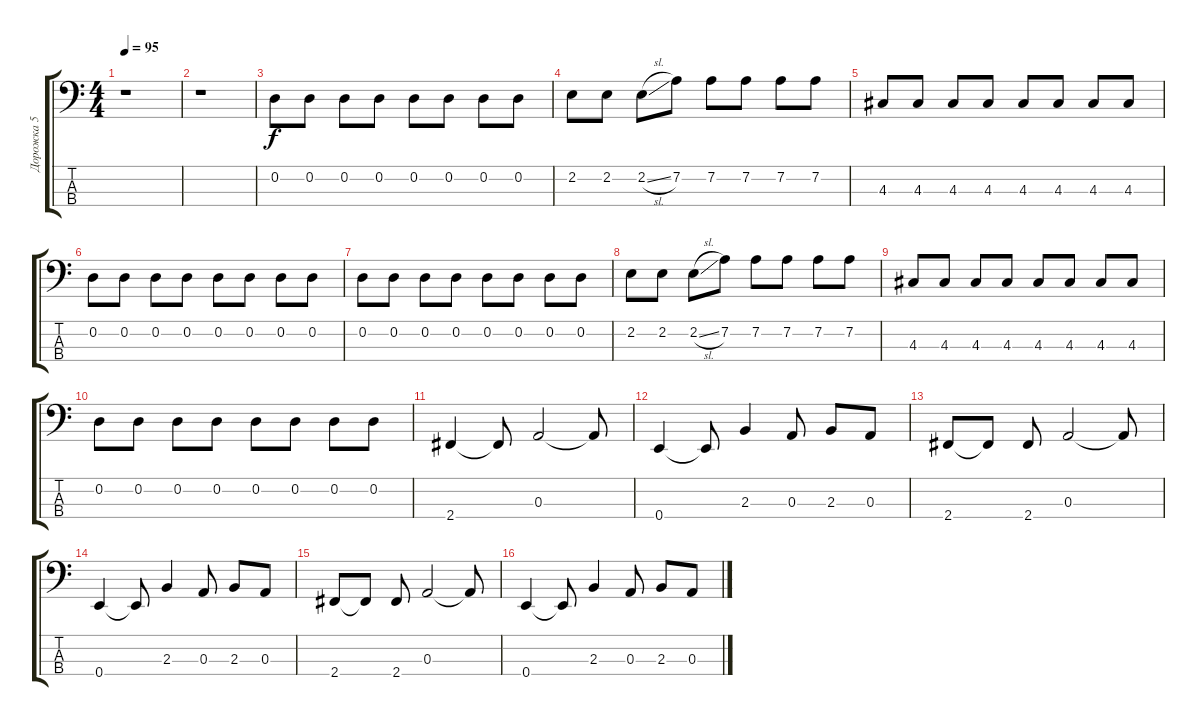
\track ("Дорожка 5" "Дорожка 5") {instrument electricbassfinger}
\staff {score tabs}
\tuning (G2 D2 A1 E1) {hide}
\ts (4 4)
\tempo 95
\clef f4
\ks c
r.1{dy f} |
r.1 |
0.2.8 0.2.8 0.2.8 0.2.8 0.2.8 0.2.8 0.2.8 0.2.8 |
2.2.8 2.2.8 2.2{sl}.8 7.2.8 7.2.8 7.2.8 7.2.8 7.2.8 |
4.3.8 4.3.8 4.3.8 4.3.8 4.3.8 4.3.8 4.3.8 4.3.8 |
0.2.8 0.2.8 0.2.8 0.2.8 0.2.8 0.2.8 0.2.8 0.2.8 |
0.2.8 0.2.8 0.2.8 0.2.8 0.2.8 0.2.8 0.2.8 0.2.8 |
2.2.8 2.2.8 2.2{sl}.8 7.2.8 7.2.8 7.2.8 7.2.8 7.2.8 |
4.3.8 4.3.8 4.3.8 4.3.8 4.3.8 4.3.8 4.3.8 4.3.8 |
0.2.8 0.2.8 0.2.8 0.2.8 0.2.8 0.2.8 0.2.8 0.2.8 |
2.4.4 2.4{t}.8 0.3.2 0.3{t}.8 |
0.4.4 0.4{t}.8 2.3.4 0.3.8 2.3.8 0.3.8 |
2.4.8 2.4{t}.8 2.4.8 0.3.2 0.3{t}.8 |
0.4.4 0.4{t}.8 2.3.4 0.3.8 2.3.8 0.3.8 |
2.4.8 2.4{t}.8 2.4.8 0.3.2 0.3{t}.8 |
0.4.4 0.4{t}.8 2.3.4 0.3.8 2.3.8 0.3.8
